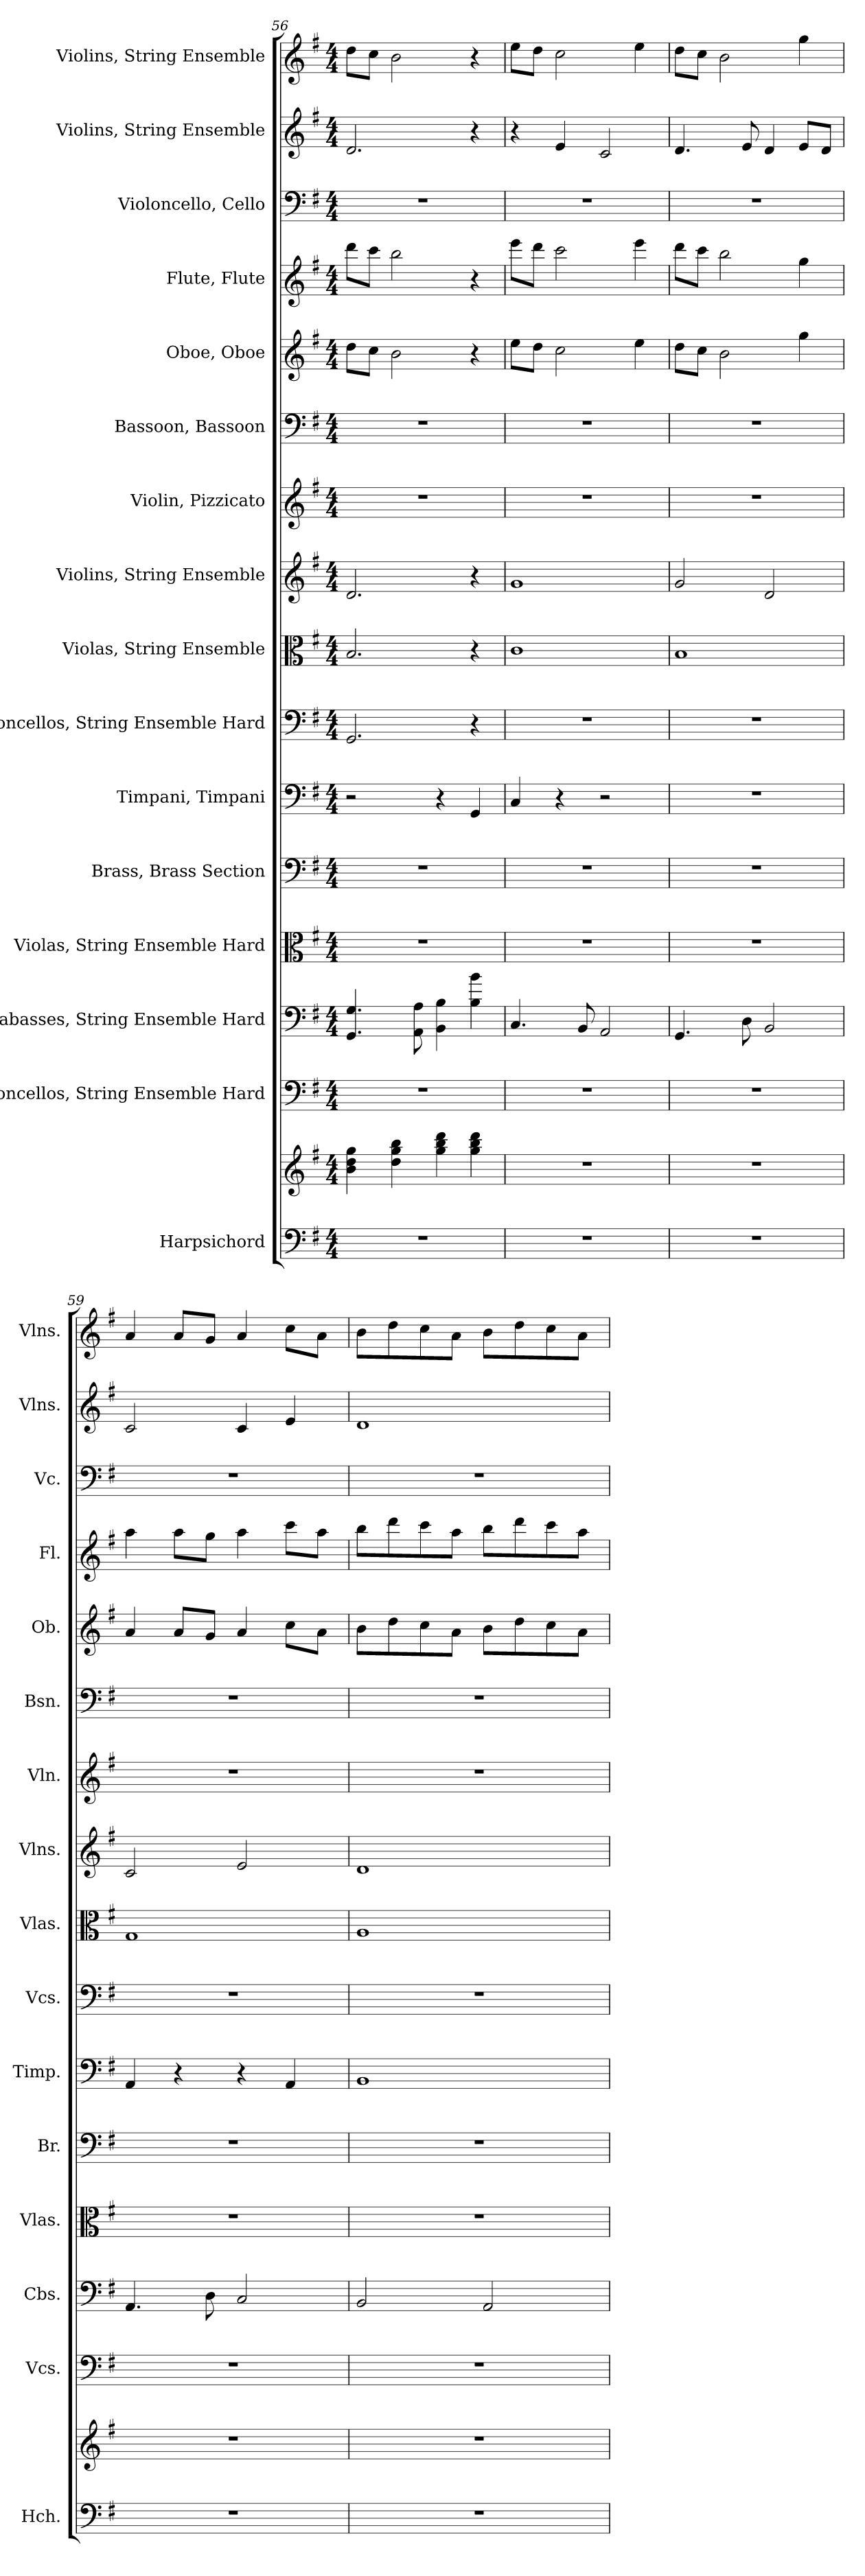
**kern	**kern	**kern	**kern	**kern	**kern	**kern	**kern	**kern	**kern	**kern	**kern	**kern	**kern	**kern	**kern	**kern
*part16	*part16	*part15	*part14	*part13	*part12	*part11	*part10	*part9	*part8	*part7	*part6	*part5	*part4	*part3	*part2	*part1
*staff17	*staff16	*staff15	*staff14	*staff13	*staff12	*staff11	*staff10	*staff9	*staff8	*staff7	*staff6	*staff5	*staff4	*staff3	*staff2	*staff1
*I"Harpsichord	*	*I"Violoncellos, String Ensemble Hard	*I"Contrabasses, String Ensemble Hard	*I"Violas, String Ensemble Hard	*I"Brass, Brass Section	*I"Timpani, Timpani	*I"Violoncellos, String Ensemble Hard	*I"Violas, String Ensemble	*I"Violins, String Ensemble	*I"Violin, Pizzicato	*I"Bassoon, Bassoon	*I"Oboe, Oboe	*I"Flute, Flute	*I"Violoncello, Cello	*I"Violins, String Ensemble	*I"Violins, String Ensemble
*I'Hch.	*	*I'Vcs.	*I'Cbs.	*I'Vlas.	*I'Br.	*I'Timp.	*I'Vcs.	*I'Vlas.	*I'Vlns.	*I'Vln.	*I'Bsn.	*I'Ob.	*I'Fl.	*I'Vc.	*I'Vlns.	*I'Vlns.
*clefF4	*clefG2	*clefF4	*clefF4	*clefC3	*clefF4	*clefF4	*clefF4	*clefC3	*clefG2	*clefG2	*clefF4	*clefG2	*clefG2	*clefF4	*clefG2	*clefG2
*	*	*	*ITrd7c12	*	*	*	*	*	*	*	*	*	*	*	*	*
*k[f#]	*k[f#]	*k[f#]	*k[f#]	*k[f#]	*k[f#]	*k[f#]	*k[f#]	*k[f#]	*k[f#]	*k[f#]	*k[f#]	*k[f#]	*k[f#]	*k[f#]	*k[f#]	*k[f#]
*M4/4	*M4/4	*M4/4	*M4/4	*M4/4	*M4/4	*M4/4	*M4/4	*M4/4	*M4/4	*M4/4	*M4/4	*M4/4	*M4/4	*M4/4	*M4/4	*M4/4
=56	=56	=56	=56	=56	=56	=56	=56	=56	=56	=56	=56	=56	=56	=56	=56	=56
1r	4b\ 4dd\ 4gg\	1r	4.GGG/ 4.GG/	1r	1r	2r	2.GG/	2.B/	2.d/	1r	1r	8dd\L	8ddd\L	1r	2.d/	8dd\L
.	.	.	.	.	.	.	.	.	.	.	.	8cc\J	8ccc\J	.	.	8cc\J
.	4dd\ 4gg\ 4bb\	.	.	.	.	.	.	.	.	.	.	2b\	2bb\	.	.	2b\
.	.	.	8AAA\ 8AA\	.	.	.	.	.	.	.	.	.	.	.	.	.
.	4gg\ 4bb\ 4ddd\	.	4BBB\ 4BB\	.	.	4r	.	.	.	.	.	.	.	.	.	.
.	4gg\ 4bb\ 4ddd\	.	4BB\ 4B\	.	.	4GG/	4r	4r	4r	.	.	4r	4r	.	4r	4r
=57	=57	=57	=57	=57	=57	=57	=57	=57	=57	=57	=57	=57	=57	=57	=57	=57
1r	1r	1r	4.CC/	1r	1r	4C/	1r	1c	1g	1r	1r	8ee\L	8eee\L	1r	4r	8ee\L
.	.	.	.	.	.	.	.	.	.	.	.	8dd\J	8ddd\J	.	.	8dd\J
.	.	.	.	.	.	4r	.	.	.	.	.	2cc\	2ccc\	.	4e/	2cc\
.	.	.	8BBB/	.	.	.	.	.	.	.	.	.	.	.	.	.
.	.	.	2AAA/	.	.	2r	.	.	.	.	.	.	.	.	2c/	.
.	.	.	.	.	.	.	.	.	.	.	.	4ee\	4eee\	.	.	4ee\
!!LO:PB:g=z
=58	=58	=58	=58	=58	=58	=58	=58	=58	=58	=58	=58	=58	=58	=58	=58	=58
1r	1r	1r	4.GGG/	1r	1r	1r	1r	1B	2g/	1r	1r	8dd\L	8ddd\L	1r	4.d/	8dd\L
.	.	.	.	.	.	.	.	.	.	.	.	8cc\J	8ccc\J	.	.	8cc\J
.	.	.	.	.	.	.	.	.	.	.	.	2b\	2bb\	.	.	2b\
.	.	.	8DD\	.	.	.	.	.	.	.	.	.	.	.	8e/	.
.	.	.	2BBB/	.	.	.	.	.	2d/	.	.	.	.	.	4d/	.
.	.	.	.	.	.	.	.	.	.	.	.	4gg\	4gg\	.	8e/L	4gg\
.	.	.	.	.	.	.	.	.	.	.	.	.	.	.	8d/J	.
=59	=59	=59	=59	=59	=59	=59	=59	=59	=59	=59	=59	=59	=59	=59	=59	=59
1r	1r	1r	4.AAA/	1r	1r	4AA/	1r	1G	2c/	1r	1r	4a/	4aa\	1r	2c/	4a/
.	.	.	.	.	.	4r	.	.	.	.	.	8a/L	8aa\L	.	.	8a/L
.	.	.	8DD\	.	.	.	.	.	.	.	.	8g/J	8gg\J	.	.	8g/J
.	.	.	2CC/	.	.	4r	.	.	2e/	.	.	4a/	4aa\	.	4c/	4a/
.	.	.	.	.	.	4AA/	.	.	.	.	.	8cc\L	8ccc\L	.	4e/	8cc\L
.	.	.	.	.	.	.	.	.	.	.	.	8a\J	8aa\J	.	.	8a\J
=60	=60	=60	=60	=60	=60	=60	=60	=60	=60	=60	=60	=60	=60	=60	=60	=60
1r	1r	1r	2BBB/	1r	1r	1BB	1r	1A	1d	1r	1r	8b\L	8bb\L	1r	1d	8b\L
.	.	.	.	.	.	.	.	.	.	.	.	8dd\	8ddd\	.	.	8dd\
.	.	.	.	.	.	.	.	.	.	.	.	8cc\	8ccc\	.	.	8cc\
.	.	.	.	.	.	.	.	.	.	.	.	8a\J	8aa\J	.	.	8a\J
.	.	.	2AAA/	.	.	.	.	.	.	.	.	8b\L	8bb\L	.	.	8b\L
.	.	.	.	.	.	.	.	.	.	.	.	8dd\	8ddd\	.	.	8dd\
.	.	.	.	.	.	.	.	.	.	.	.	8cc\	8ccc\	.	.	8cc\
.	.	.	.	.	.	.	.	.	.	.	.	8a\J	8aa\J	.	.	8a\J
=	=	=	=	=	=	=	=	=	=	=	=	=	=	=	=	=
*-	*-	*-	*-	*-	*-	*-	*-	*-	*-	*-	*-	*-	*-	*-	*-	*-
